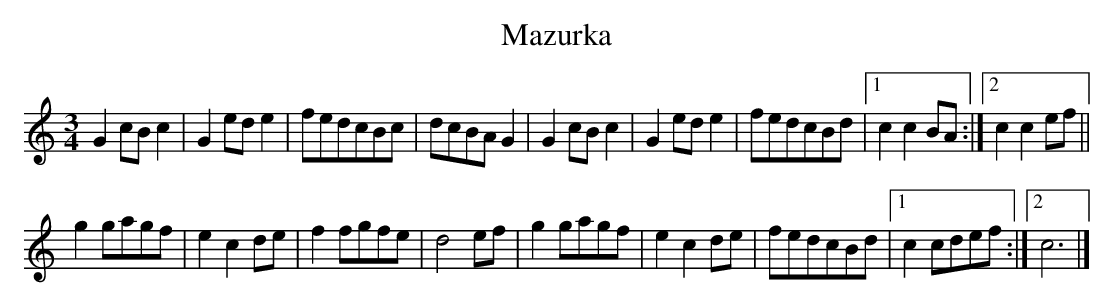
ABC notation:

X:1
T:Mazurka
L:1/8
M:3/4
K:C
G2cBc2|G2ede2|fedcBc|dcBAG2|G2cBc2|G2ede2|fedcBd|1c2c2BA:|2c2c2ef||
g2gagf|e2c2de|f2fgfe|d4ef|g2gagf|e2c2de|fedcBd|1c2cdef:|2c6|]
